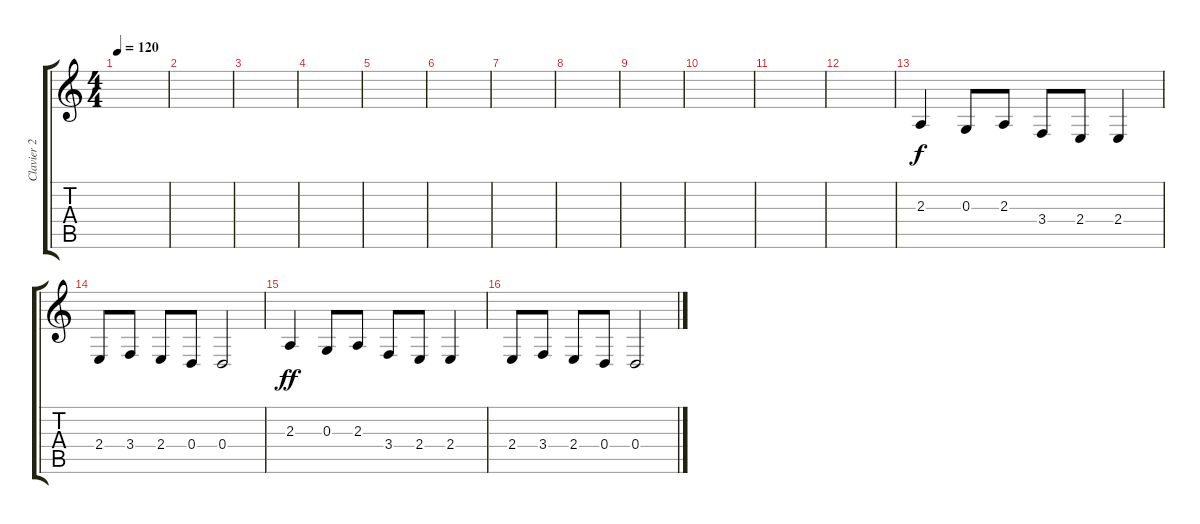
\track ("Clavier 2" "Clavier 2") {instrument brightacousticpiano}
\staff {score tabs}
\tuning (E4 B3 G3 D3 A2 E2) {hide}
\ts (4 4)
\tempo 120
\clef g2
\ks c
|
|
|
|
|
|
|
|
|
|
|
|
2.3.4 0.3.8 2.3.8 3.4.8 2.4.8 2.4.4 |
2.4.8 3.4.8 2.4.8 0.4.8 0.4.2 |
2.3.4{dy ff} 0.3.8 2.3.8 3.4.8 2.4.8 2.4.4 |
2.4.8 3.4.8 2.4.8 0.4.8 0.4.2
